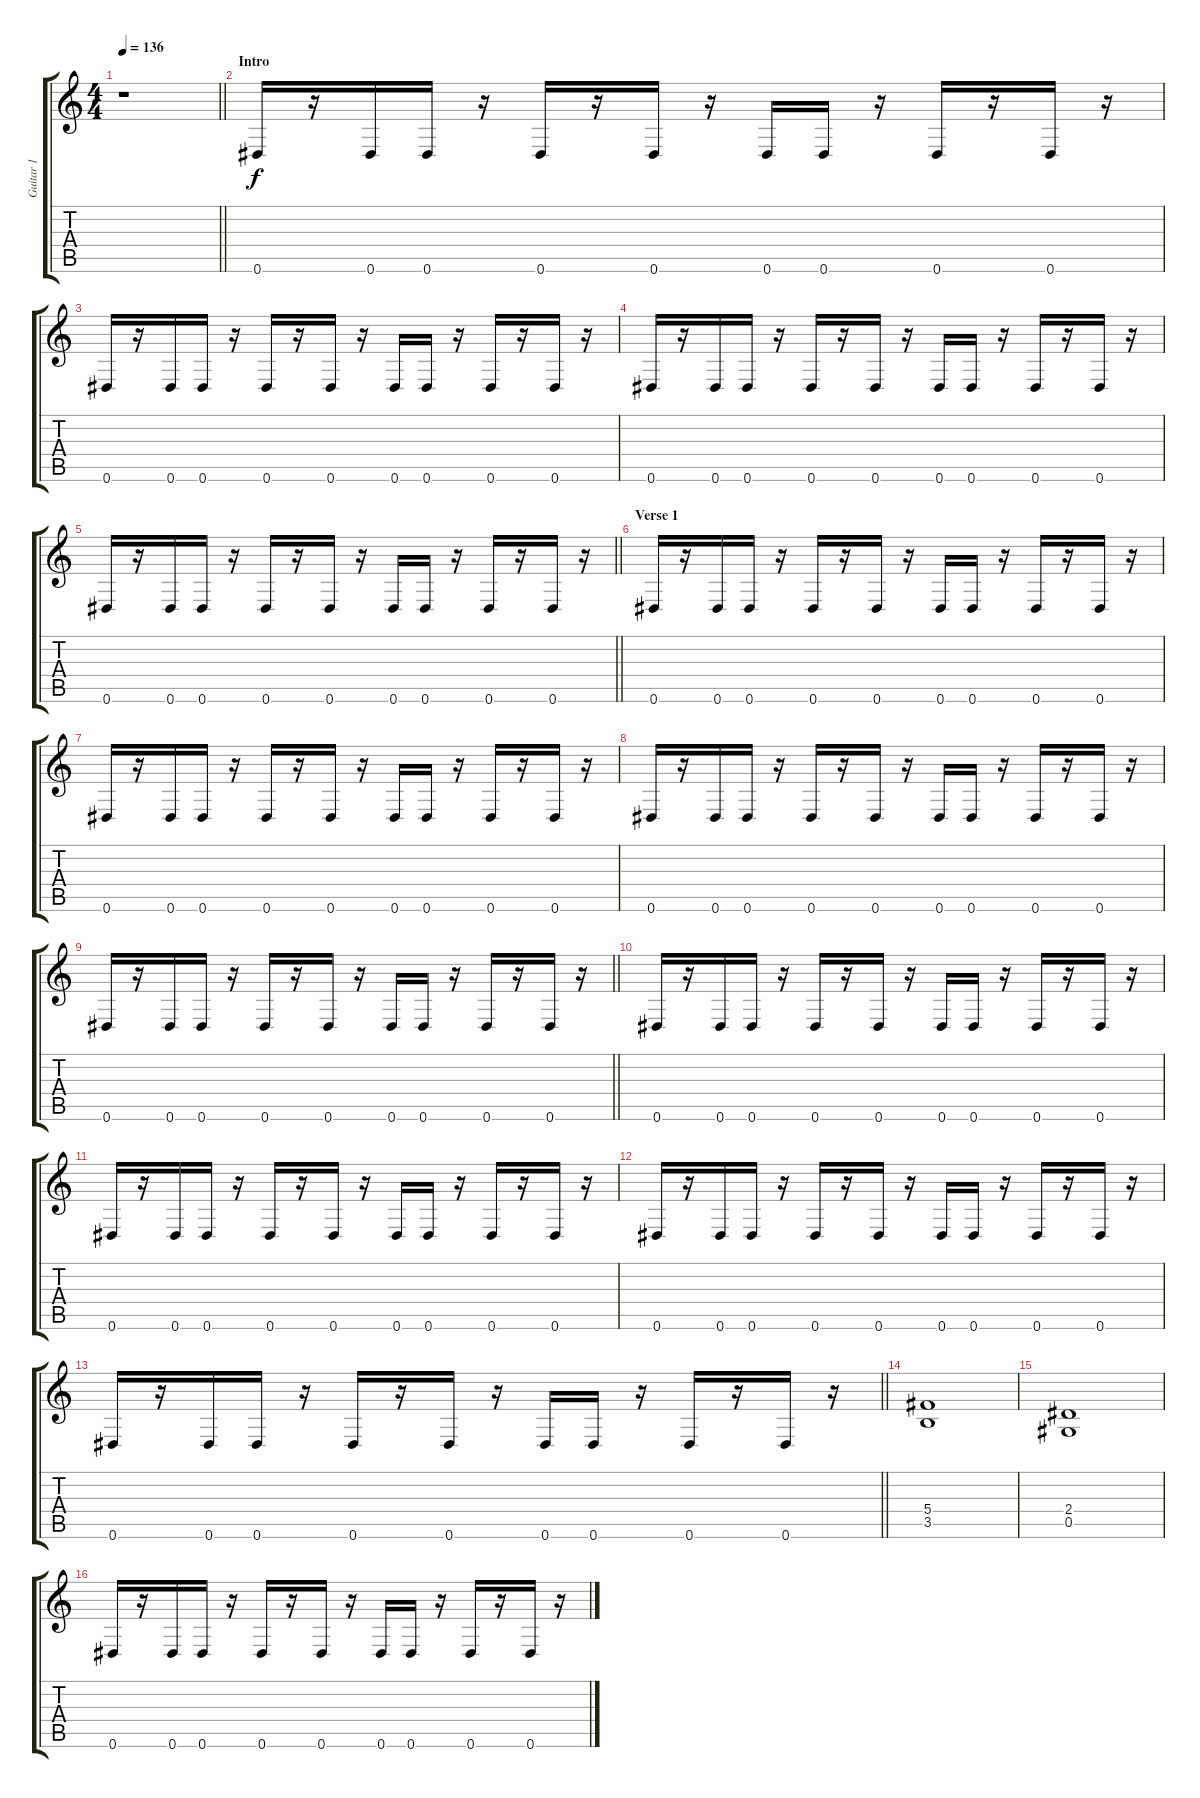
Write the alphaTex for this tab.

\track ("Guitar 1" "Guitar 1") {instrument distortionguitar}
\staff {score tabs}
\tuning (Eb4 Bb3 Gb3 Db3 Ab2 Eb2) {hide}
\ts (4 4)
\tempo 136
\clef g2
\barLineRight lightlight
\ks c
r.1{dy f instrument distortionguitar} |
\section ("" "Intro")
0.6.16 r.16 0.6.16 0.6.16 r.16 0.6.16 r.16 0.6.16 r.16 0.6.16 0.6.16 r.16 0.6.16 r.16 0.6.16 r.16 |
0.6.16 r.16 0.6.16 0.6.16 r.16 0.6.16 r.16 0.6.16 r.16 0.6.16 0.6.16 r.16 0.6.16 r.16 0.6.16 r.16 |
0.6.16 r.16 0.6.16 0.6.16 r.16 0.6.16 r.16 0.6.16 r.16 0.6.16 0.6.16 r.16 0.6.16 r.16 0.6.16 r.16 |
\barLineRight lightlight
0.6.16 r.16 0.6.16 0.6.16 r.16 0.6.16 r.16 0.6.16 r.16 0.6.16 0.6.16 r.16 0.6.16 r.16 0.6.16 r.16 |
\section ("" "Verse 1")
0.6.16 r.16 0.6.16 0.6.16 r.16 0.6.16 r.16 0.6.16 r.16 0.6.16 0.6.16 r.16 0.6.16 r.16 0.6.16 r.16 |
0.6.16 r.16 0.6.16 0.6.16 r.16 0.6.16 r.16 0.6.16 r.16 0.6.16 0.6.16 r.16 0.6.16 r.16 0.6.16 r.16 |
0.6.16 r.16 0.6.16 0.6.16 r.16 0.6.16 r.16 0.6.16 r.16 0.6.16 0.6.16 r.16 0.6.16 r.16 0.6.16 r.16 |
\barLineRight lightlight
0.6.16 r.16 0.6.16 0.6.16 r.16 0.6.16 r.16 0.6.16 r.16 0.6.16 0.6.16 r.16 0.6.16 r.16 0.6.16 r.16 |
0.6.16 r.16 0.6.16 0.6.16 r.16 0.6.16 r.16 0.6.16 r.16 0.6.16 0.6.16 r.16 0.6.16 r.16 0.6.16 r.16 |
0.6.16 r.16 0.6.16 0.6.16 r.16 0.6.16 r.16 0.6.16 r.16 0.6.16 0.6.16 r.16 0.6.16 r.16 0.6.16 r.16 |
0.6.16 r.16 0.6.16 0.6.16 r.16 0.6.16 r.16 0.6.16 r.16 0.6.16 0.6.16 r.16 0.6.16 r.16 0.6.16 r.16 |
\barLineRight lightlight
0.6.16 r.16 0.6.16 0.6.16 r.16 0.6.16 r.16 0.6.16 r.16 0.6.16 0.6.16 r.16 0.6.16 r.16 0.6.16 r.16 |
(5.4 3.5).1 |
(2.4 0.5).1 |
0.6.16 r.16 0.6.16 0.6.16 r.16 0.6.16 r.16 0.6.16 r.16 0.6.16 0.6.16 r.16 0.6.16 r.16 0.6.16 r.16
